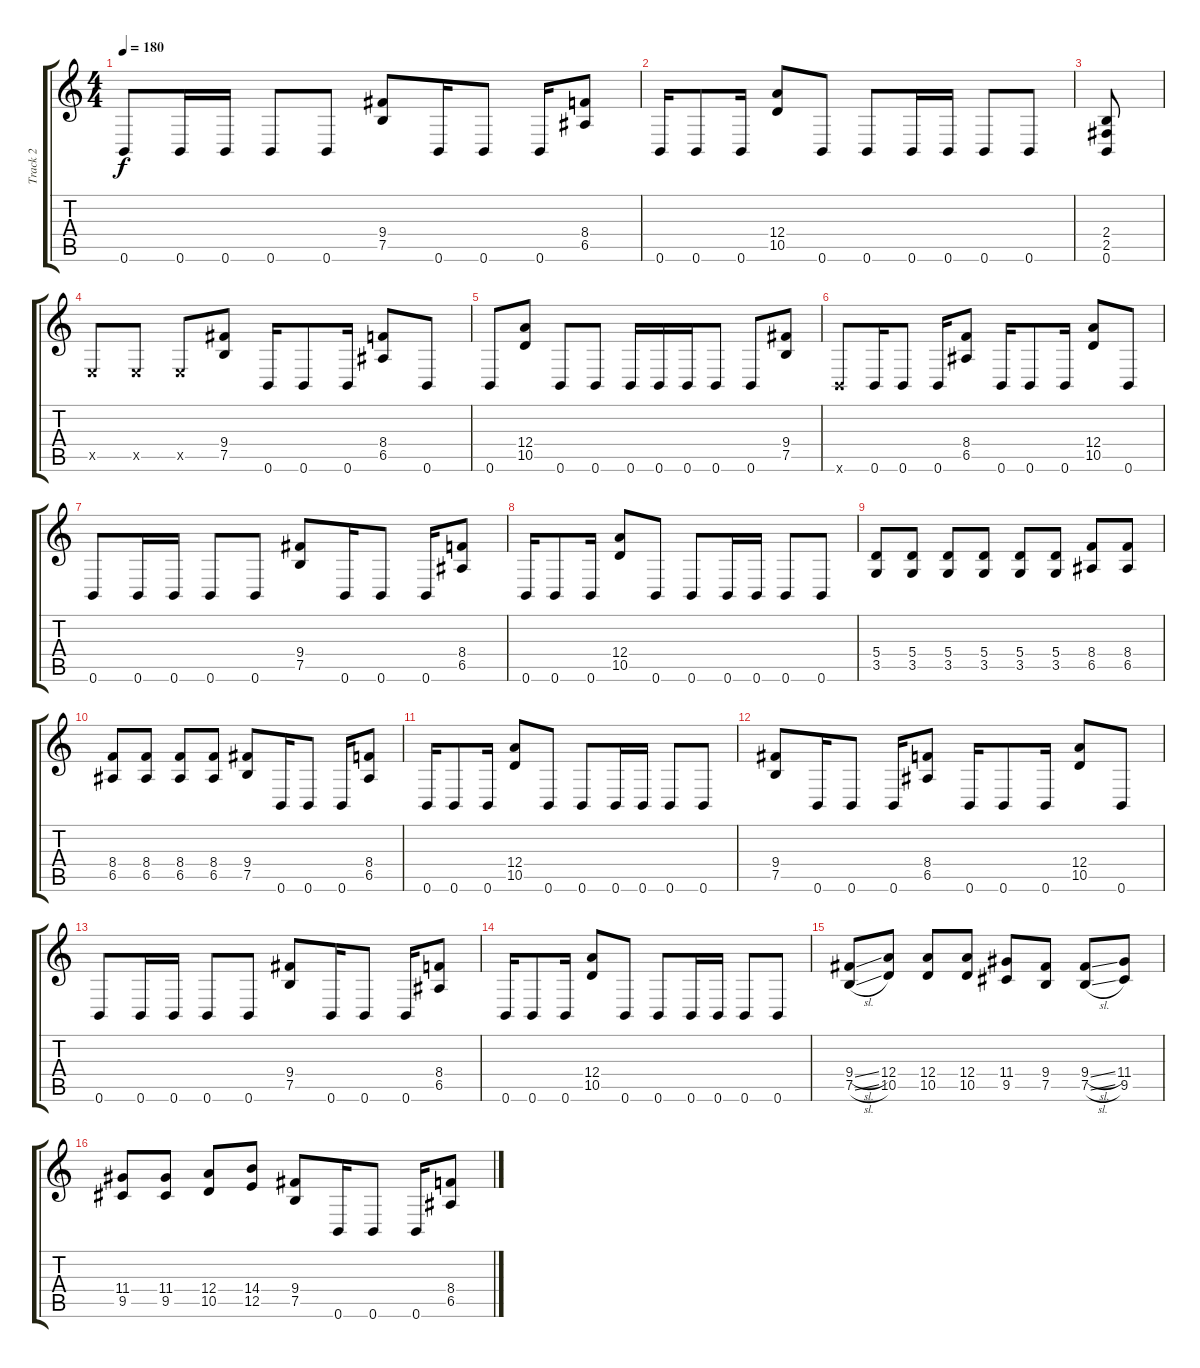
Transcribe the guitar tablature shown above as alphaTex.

\track ("Track 2" "Track 2") {instrument distortionguitar}
\staff {score tabs}
\tuning (B3 Gb3 D3 A2 E2 B1) {hide}
\ts (4 4)
\tempo 180
\clef g2
\ks c
0.6.8{dy f} 0.6.16 0.6.16 0.6.8 0.6.8 (9.4 7.5).8 0.6.16 0.6.8 0.6.16 (8.4 6.5).8 |
0.6.16 0.6.8 0.6.16 (12.4 10.5).8 0.6.8 0.6.8 0.6.16 0.6.16 0.6.8 0.6.8 |
(2.4 2.5 0.6).8 |
0.5{x}.8 0.5{x}.8 0.5{x}.8 (9.4 7.5).8 0.6.16 0.6.8 0.6.16 (8.4 6.5).8 0.6.8 |
0.6.8 (12.4 10.5).8 0.6.8 0.6.8 0.6.16 0.6.16 0.6.16 0.6.8 0.6.8 (9.4 7.5).8 |
0.6{x}.8 0.6.16 0.6.8 0.6.16 (8.4 6.5).8 0.6.16 0.6.8 0.6.16 (12.4 10.5).8 0.6.8 |
0.6.8 0.6.16 0.6.16 0.6.8 0.6.8 (9.4 7.5).8 0.6.16 0.6.8 0.6.16 (8.4 6.5).8 |
0.6.16 0.6.8 0.6.16 (12.4 10.5).8 0.6.8 0.6.8 0.6.16 0.6.16 0.6.8 0.6.8 |
(5.4 3.5).8 (5.4 3.5).8 (5.4 3.5).8 (5.4 3.5).8 (5.4 3.5).8 (5.4 3.5).8 (8.4 6.5).8 (8.4 6.5).8 |
(8.4 6.5).8 (8.4 6.5).8 (8.4 6.5).8 (8.4 6.5).8 (9.4 7.5).8 0.6.16 0.6.8 0.6.16 (8.4 6.5).8 |
0.6.16 0.6.8 0.6.16 (12.4 10.5).8 0.6.8 0.6.8 0.6.16 0.6.16 0.6.8 0.6.8 |
(9.4 7.5).8 0.6.16 0.6.8 0.6.16 (8.4 6.5).8 0.6.16 0.6.8 0.6.16 (12.4 10.5).8 0.6.8 |
0.6.8 0.6.16 0.6.16 0.6.8 0.6.8 (9.4 7.5).8 0.6.16 0.6.8 0.6.16 (8.4 6.5).8 |
0.6.16 0.6.8 0.6.16 (12.4 10.5).8 0.6.8 0.6.8 0.6.16 0.6.16 0.6.8 0.6.8 |
(9.4{sl} 7.5{sl}).8 (12.4 10.5).8 (12.4 10.5).8 (12.4 10.5).8 (11.4 9.5).8 (9.4 7.5).8 (9.4{sl} 7.5{sl}).8 (11.4 9.5).8 |
(11.4 9.5).8 (11.4 9.5).8 (12.4 10.5).8 (14.4 12.5).8 (9.4 7.5).8 0.6.16 0.6.8 0.6.16 (8.4 6.5).8
